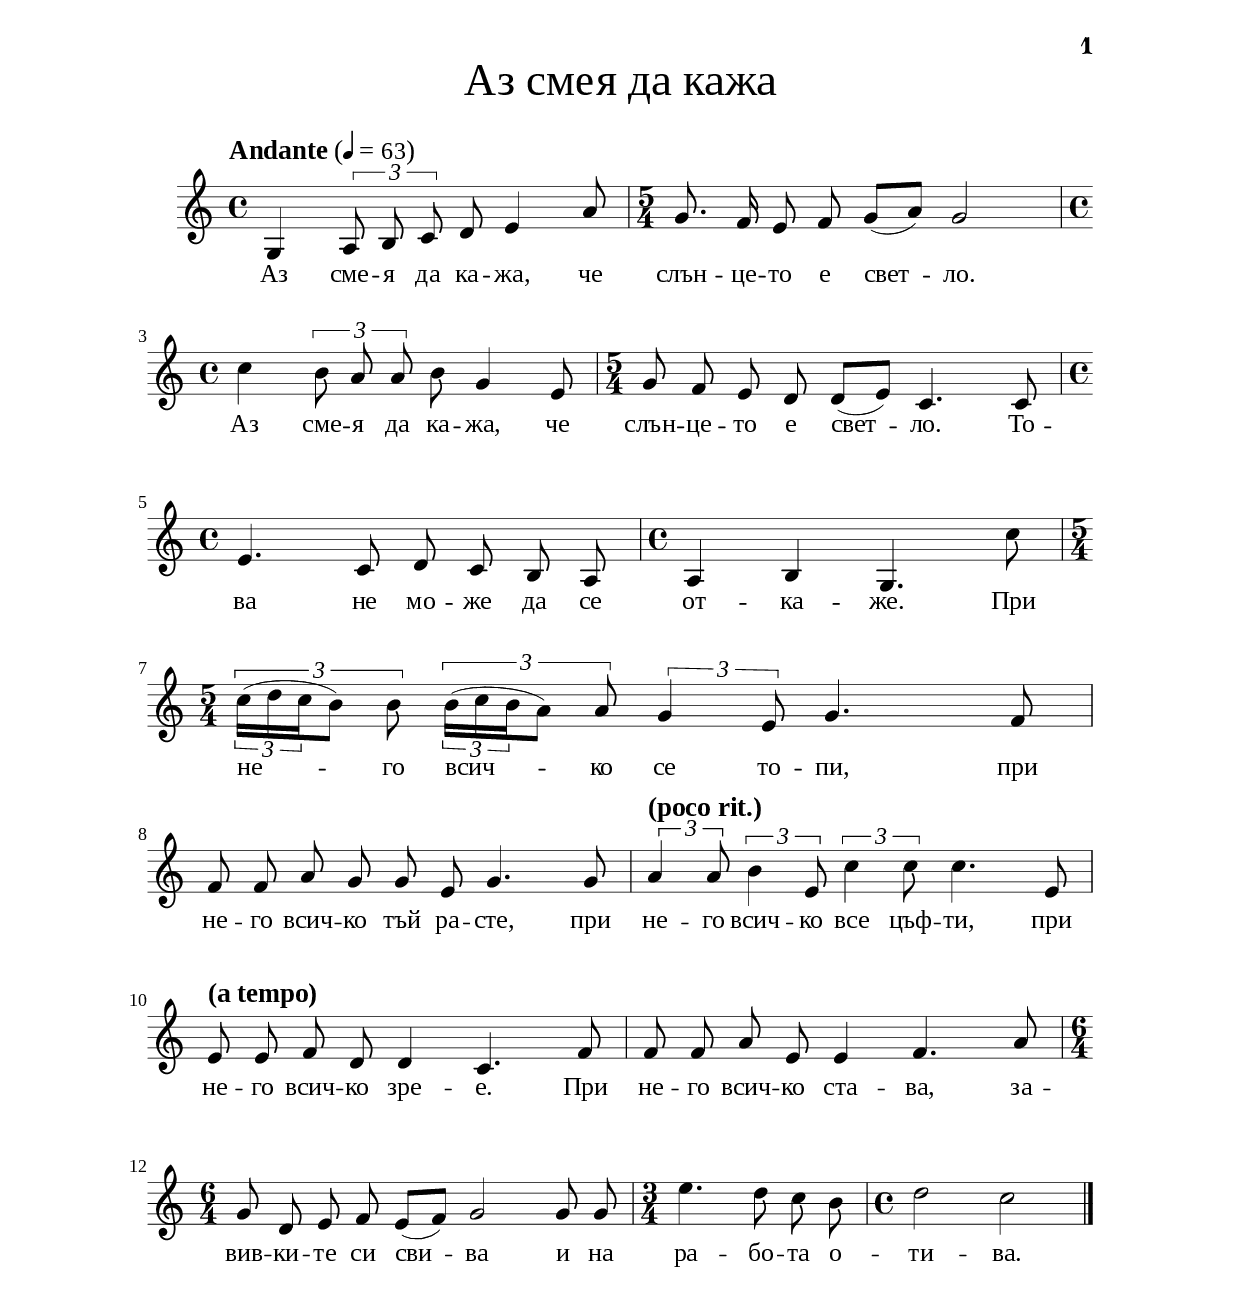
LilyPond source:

\version "2.24.4"

% include paper part and global functions
\include "include/globals.ily"

\bookpart {
  \label #'ref109
  \tocItem \markup "Аз смея да кажа"
  \include "include/bookpart-paper.ily"
  \score {
    \include "include/score-layout.ily"


    \new Voice \relative c' {
      \clef treble
      \key c \major
      \time 4/4
      \tempoFunc "Andante" 4 "63"
      \autoBeamOff
      g4 \tuplet 3/2 {  a8   b8   c8  }  d8   e4   a8 | \time 5/4  | g8.   f16   e8   f8   g8 ( [ a8 ) ]   g2 \break |

      \time 4/4  | c4 \tuplet 3/2 {  b8   a8   a8  } b8   g4   e8 | \time 5/4  | g8   f8   e8   d8   d8 ( [ e8 ) ]   c4.   c8 \break |

      \time 4/4  | e4.   c8   d8   c8   b8  a8 |   \time 4/4   a4   b4   g4.   c'8  | \time 5/4 \break

      \tweak direction #up \tuplet 3/2 { \once \override Slur.positions = #'(1 . 1) \tuplet 3/2 { c16 ([ d16  c16 } b8]) b8 }

      \tweak direction #up \tuplet 3/2 { \once \override Slur.positions = #'(1.05 . 0.1) \tuplet 3/2 { b16 [( c16  b16 } a8 )] a8 }

      \tuplet 3/2 { g4 e8 } g4. f8 \break


      f8   f8   a8   g8   g8 e8   g4. g8 | \tempo "(poco rit.)"  \tuplet 3/2 { a4 a8 } \tuplet 3/2 { b4 e,8 } \tweak direction #up \tuplet 3/2 { c'4 c8 } c4. e,8 \break

      \tempo "(a tempo)" e8 e8   f8 d8   d4   c4.   f8 f8   f8   a8   e8   e4 f4.   a8 \break

      \time 6/4   g8   d8   e8   f8   e8 ( [ f8 ) ]   g2   g8   g8 \time 3/4 e'4. d8 c8 b8 \time 4/4 d2 c2 \bar "|." \break

    }

    \addlyrics {

      Аз сме -- я да ка -- жа, че слън
      -- це -- то е свет -- ло. Аз сме
      -- я да ка -- жа, че слън -- це --
      то е свет -- ло. То -- ва не
      мо -- же да се от -- ка -- же. При
      не --   го всич  --
      ко се то -- пи, при не -- го
      всич -- ко тъй ра -- сте, при не --
      го всич -- ко все цъф -- ти, при
      не -- го всич -- ко зре -- е. При
      не -- го всич -- ко ста -- ва, за --
      вив -- ки -- те си сви -- ва и
      на ра -- бо -- та о -- ти -- ва.


    }

    \header {
      title = \titleFunc #'ref_desc_4 "Аз смея да кажа" "Az smeja da kaža"
    }

    \midi{}

  } % score


} % bookpart
